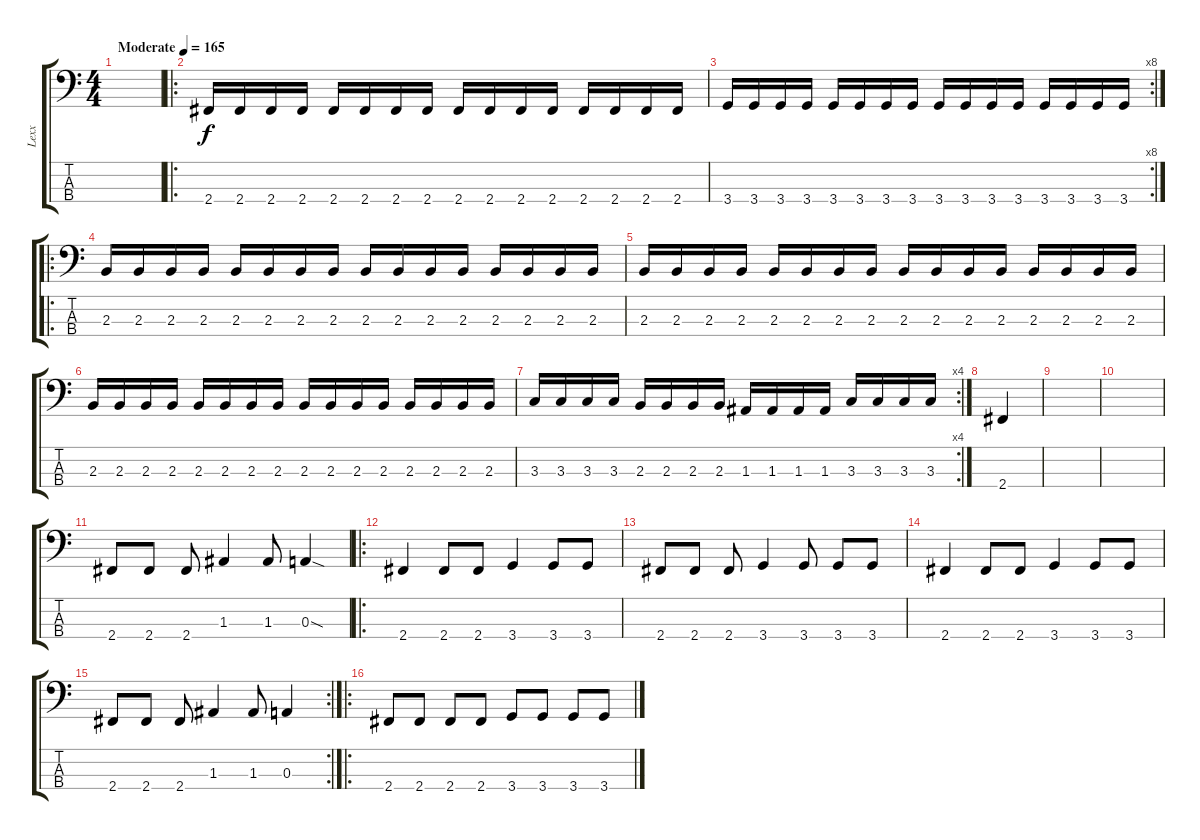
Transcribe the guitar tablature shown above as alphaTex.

\track ("Lexx" "Lexx") {instrument electricbasspick}
\staff {score tabs}
\tuning (G2 D2 A1 E1) {hide}
\ts (4 4)
\tempo (165 "Moderate")
\clef f4
\ks c
|
\ro
2.4.16 2.4.16 2.4.16 2.4.16 2.4.16 2.4.16 2.4.16 2.4.16 2.4.16 2.4.16 2.4.16 2.4.16 2.4.16 2.4.16 2.4.16 2.4.16 |
\rc 8
3.4.16 3.4.16 3.4.16 3.4.16 3.4.16 3.4.16 3.4.16 3.4.16 3.4.16 3.4.16 3.4.16 3.4.16 3.4.16 3.4.16 3.4.16 3.4.16 |
\ro
2.3.16 2.3.16 2.3.16 2.3.16 2.3.16 2.3.16 2.3.16 2.3.16 2.3.16 2.3.16 2.3.16 2.3.16 2.3.16 2.3.16 2.3.16 2.3.16 |
2.3.16 2.3.16 2.3.16 2.3.16 2.3.16 2.3.16 2.3.16 2.3.16 2.3.16 2.3.16 2.3.16 2.3.16 2.3.16 2.3.16 2.3.16 2.3.16 |
2.3.16 2.3.16 2.3.16 2.3.16 2.3.16 2.3.16 2.3.16 2.3.16 2.3.16 2.3.16 2.3.16 2.3.16 2.3.16 2.3.16 2.3.16 2.3.16 |
\rc 4
3.3.16 3.3.16 3.3.16 3.3.16 2.3.16 2.3.16 2.3.16 2.3.16 1.3.16 1.3.16 1.3.16 1.3.16 3.3.16 3.3.16 3.3.16 3.3.16 |
2.4.4 |
|
|
2.4.8 2.4.8 2.4.8 1.3.4 1.3.8 0.3{sod}.4 |
\ro
2.4.4 2.4.8 2.4.8 3.4.4 3.4.8 3.4.8 |
2.4.8 2.4.8 2.4.8 3.4.4 3.4.8 3.4.8 3.4.8 |
2.4.4 2.4.8 2.4.8 3.4.4 3.4.8 3.4.8 |
\rc 2
2.4.8 2.4.8 2.4.8 1.3.4 1.3.8 0.3.4 |
\ro
2.4.8 2.4.8 2.4.8 2.4.8 3.4.8 3.4.8 3.4.8 3.4.8
